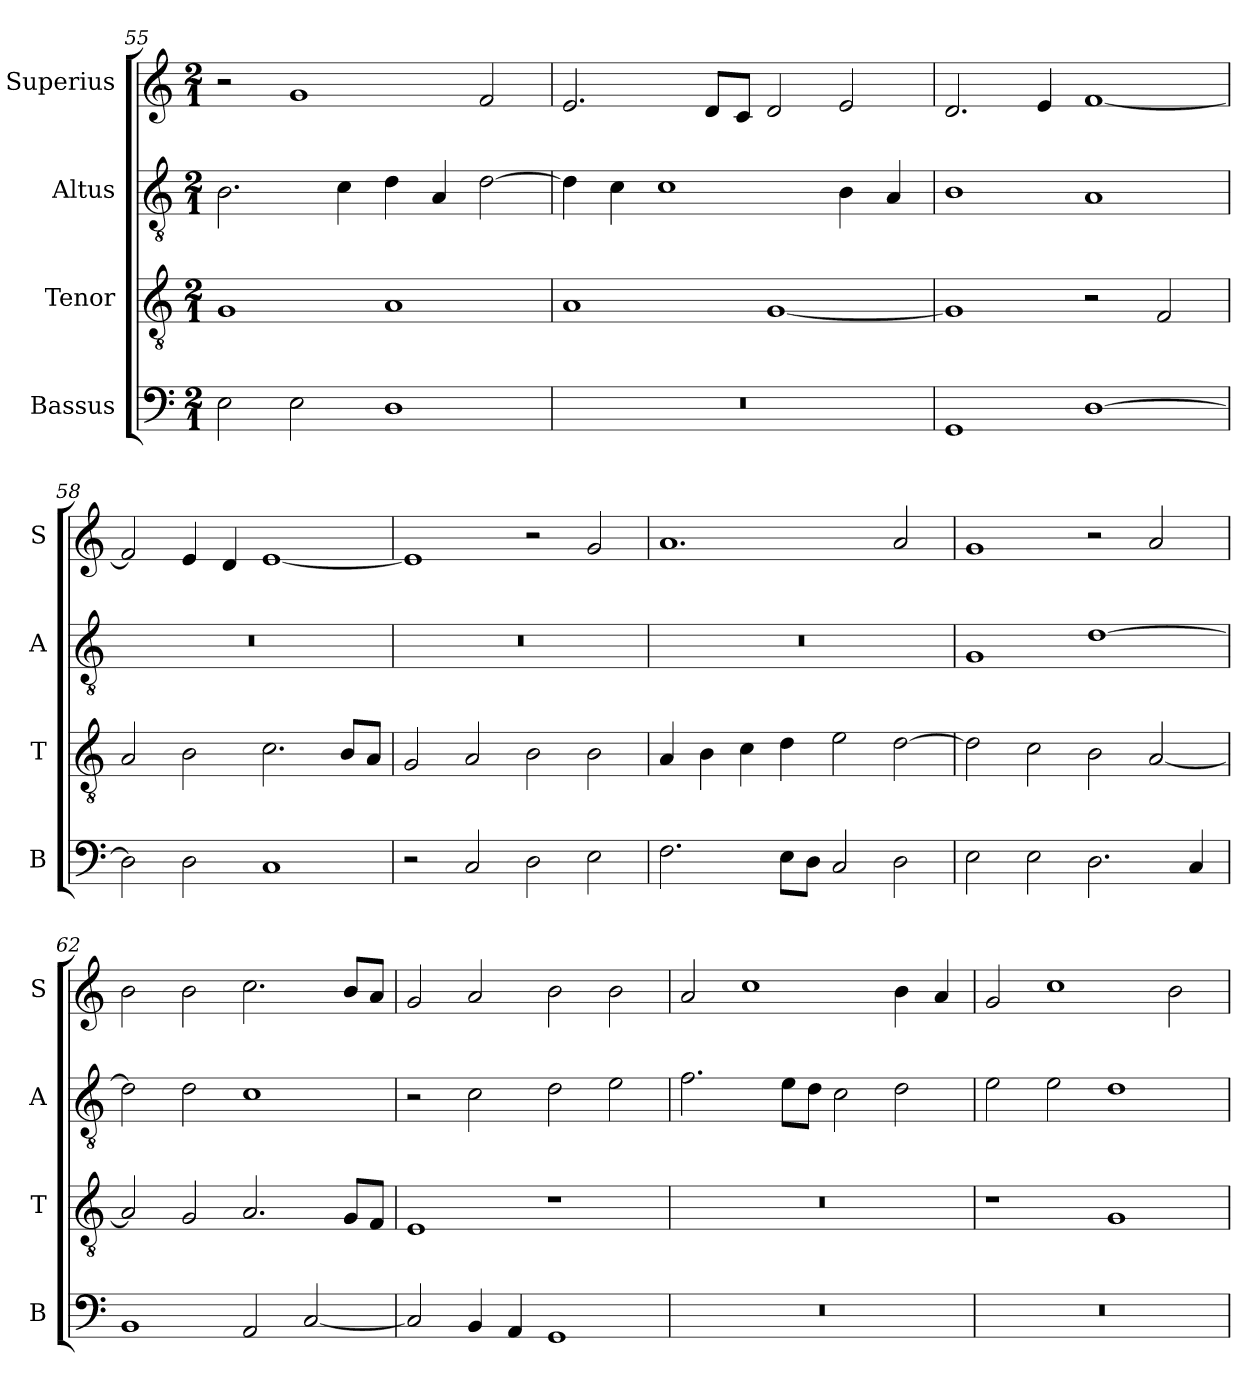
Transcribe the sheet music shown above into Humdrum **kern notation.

**kern	**kern	**kern	**kern
*part4	*part3	*part2	*part1
*staff4	*staff3	*staff2	*staff1
*I"Bassus	*I"Tenor	*I"Altus	*I"Superius
*I'B	*I'T	*I'A	*I'S
*clefF4	*clefGv2	*clefGv2	*clefG2
*k[]	*k[]	*k[]	*k[]
*C:	*C:	*C:	*C:
*M2/1	*M2/1	*M2/1	*M2/1
=55	=55	=55	=55
2E	1G	2.B	2r
2E	.	.	1g
.	.	4c	.
1D	1A	4d	.
.	.	4A	.
.	.	[2d	2f
=56	=56	=56	=56
0r	1A	4d]	2.e
.	.	4c	.
.	.	1c	.
.	.	.	8dL
.	.	.	8cJ
.	[1G	.	2d
.	.	4B	2e
.	.	4A	.
=57	=57	=57	=57
1GG	1G]	1B	2.d
.	.	.	4e
[1D	2r	1A	[1f
.	2F	.	.
=58	=58	=58	=58
2D]	2A	0r	2f]
2D	2B	.	4e
.	.	.	4d
1C	2.c	.	[1e
.	8BL	.	.
.	8AJ	.	.
=59	=59	=59	=59
2r	2G	0r	1e]
2C	2A	.	.
2D	2B	.	2r
2E	2B	.	2g
=60	=60	=60	=60
2.F	4A	0r	1.a
.	4B	.	.
.	4c	.	.
8EL	4d	.	.
8DJ	.	.	.
2C	2e	.	.
2D	[2d	.	2a
=61	=61	=61	=61
2E	2d]	1G	1g
2E	2c	.	.
2.D	2B	[1d	2r
.	[2A	.	2a
4C	.	.	.
=62	=62	=62	=62
1BB	2A]	2d]	2b
.	2G	2d	2b
2AA	2.A	1c	2.cc
[2C	.	.	.
.	8GL	.	8bL
.	8FJ	.	8aJ
=63	=63	=63	=63
2C]	1E	2r	2g
4BB	.	2c	2a
4AA	.	.	.
1GG	1r	2d	2b
.	.	2e	2b
=64	=64	=64	=64
0r	0r	2.f	2a
.	.	.	1cc
.	.	8eL	.
.	.	8dJ	.
.	.	2c	.
.	.	2d	4b
.	.	.	4a
=65	=65	=65	=65
0r	1r	2e	2g
.	.	2e	1cc
.	1G	1d	.
.	.	.	2b
=	=	=	=
*-	*-	*-	*-
